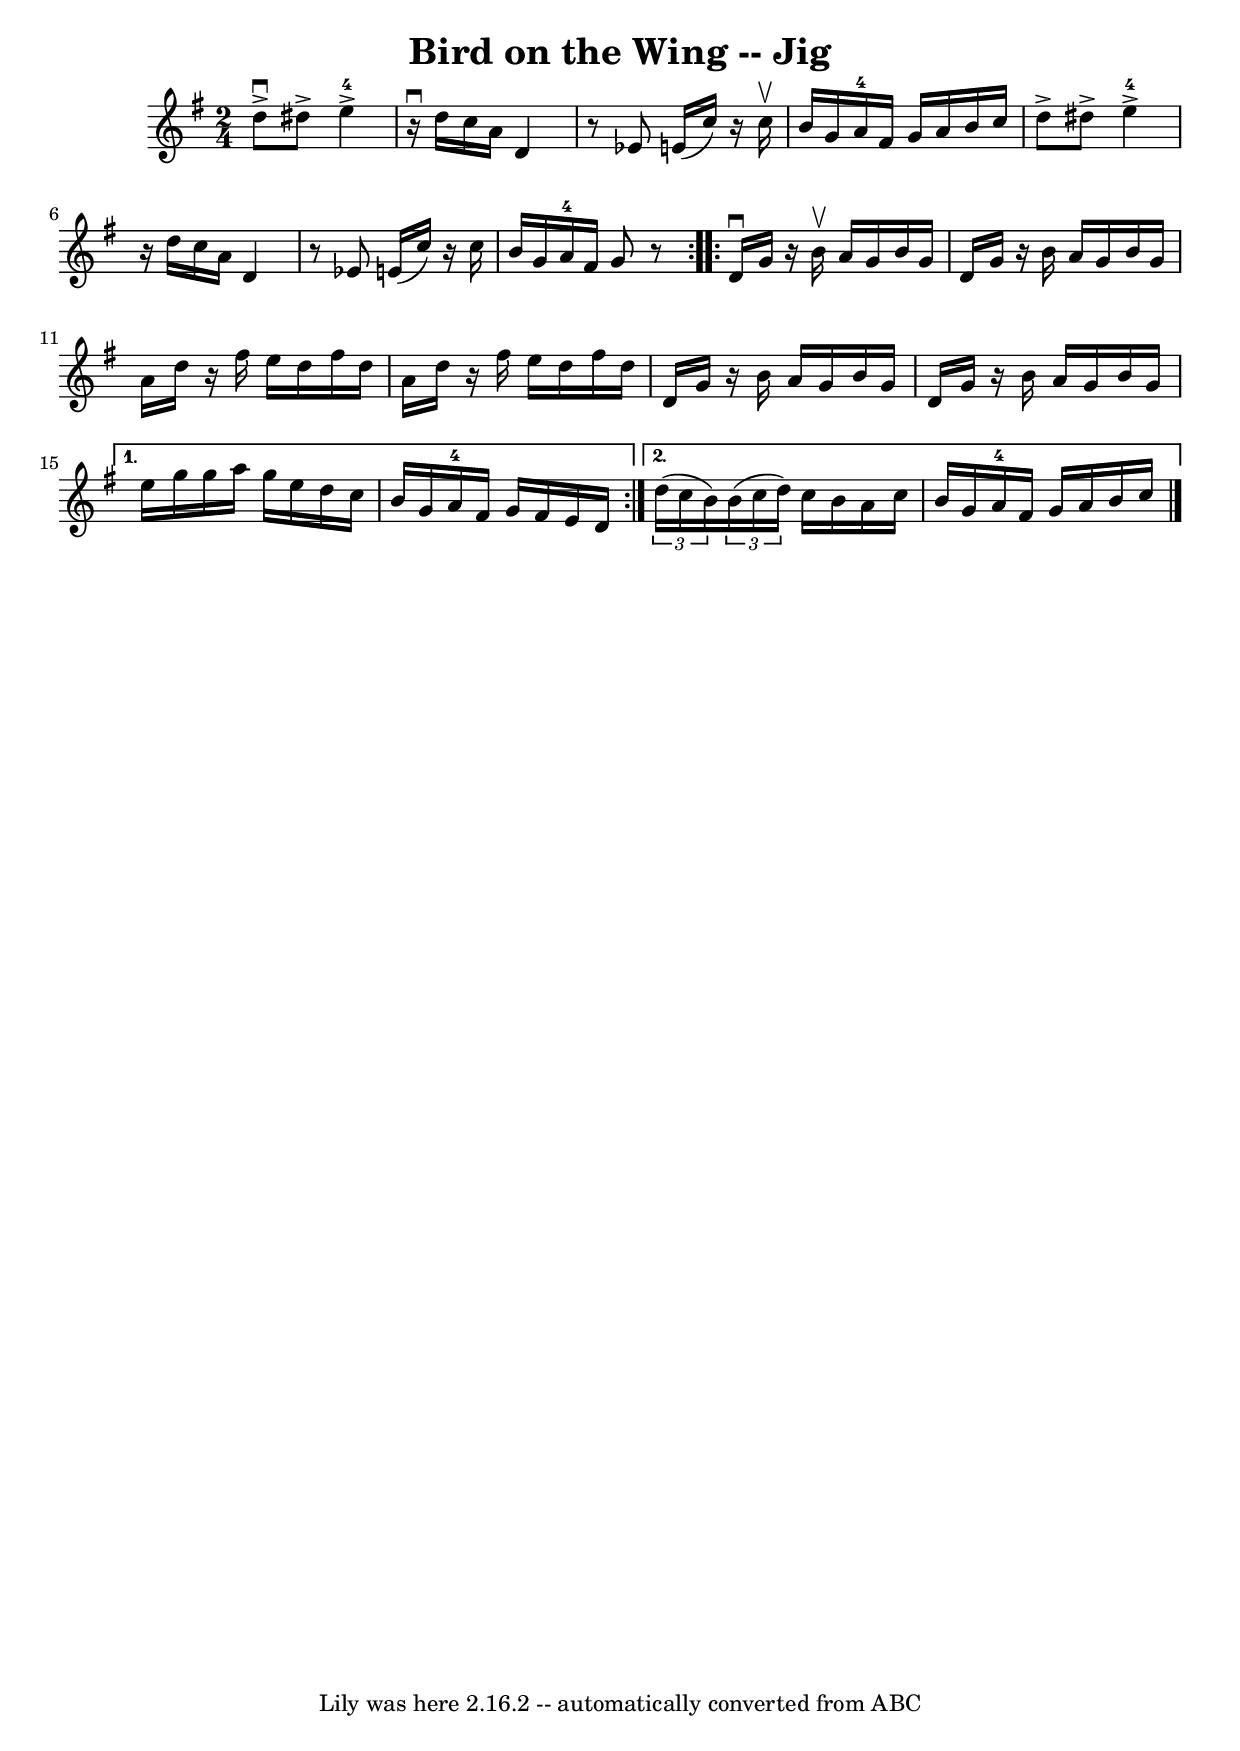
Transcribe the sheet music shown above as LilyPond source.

\version "2.7.40"
\include "Mammoth.ily"
\header {
	%% book = "Ryan's Mammoth Collection"
	crossRefNumber = "1"
	footnotes = "\\\\117 661"
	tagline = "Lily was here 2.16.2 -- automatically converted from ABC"
	title = "Bird on the Wing -- Jig"
}
voicedefault =  {


\repeat volta 2 {
\time 2/4 
\key g \major d''8^\downbow^\accent dis''8^\accent e''4 
-4^\accent   |
     r16^\downbow d''16 c''16 a'16 d'4    
|
   r8 ees'8 e'!16 (c''16)   r16 c''16^\upbow   |
     
b'16 g'16 a'16-4 fis'16 g'16 a'16 b'16 c''16    |
 
 d''8^\accent dis''8^\accent e''4-4^\accent   |
   r16 
d''16 c''16 a'16 d'4    |
   r8 ees'8 e'!16 (c''16)   
r16 c''16    |
 b'16 g'16 a'16-4 fis'16 g'8    r8   }   
  \repeat volta 2 { d'16^\downbow g'16    r16 b'16^\upbow a'16 g'16  
 b'16 g'16    |
 d'16 g'16    r16 b'16 a'16 g'16 b'16   
 g'16    |
 a'16 d''16    r16 fis''16 e''16 d''16 fis''16   
 d''16    |
 a'16 d''16    r16 fis''16 e''16 d''16 fis''16  
 d''16    |
 d'16 g'16    r16 b'16 a'16 g'16 b'16    
g'16    |
 d'16 g'16    r16 b'16 a'16 g'16 b'16 g'16    
} \alternative{{ e''16 g''16 g''16 a''16 g''16 e''16 d''16  
 c''16    |
 b'16 g'16 a'16-4 fis'16 g'16 fis'16    
e'16 d'16    } {   \times 2/3 { d''16 (c''16 b'16) }   
\times 2/3 { b'16 (c''16 d''16) } c''16 b'16 a'16 c''16   
 |
 b'16 g'16 a'16-4 fis'16 g'16 a'16 b'16    
c''16      \bar "|."   }}
}

\score{
    <<

	\context Staff="default"
	{
	    \voicedefault 
	}

    >>
	\layout {
	}
	\midi {}
}
